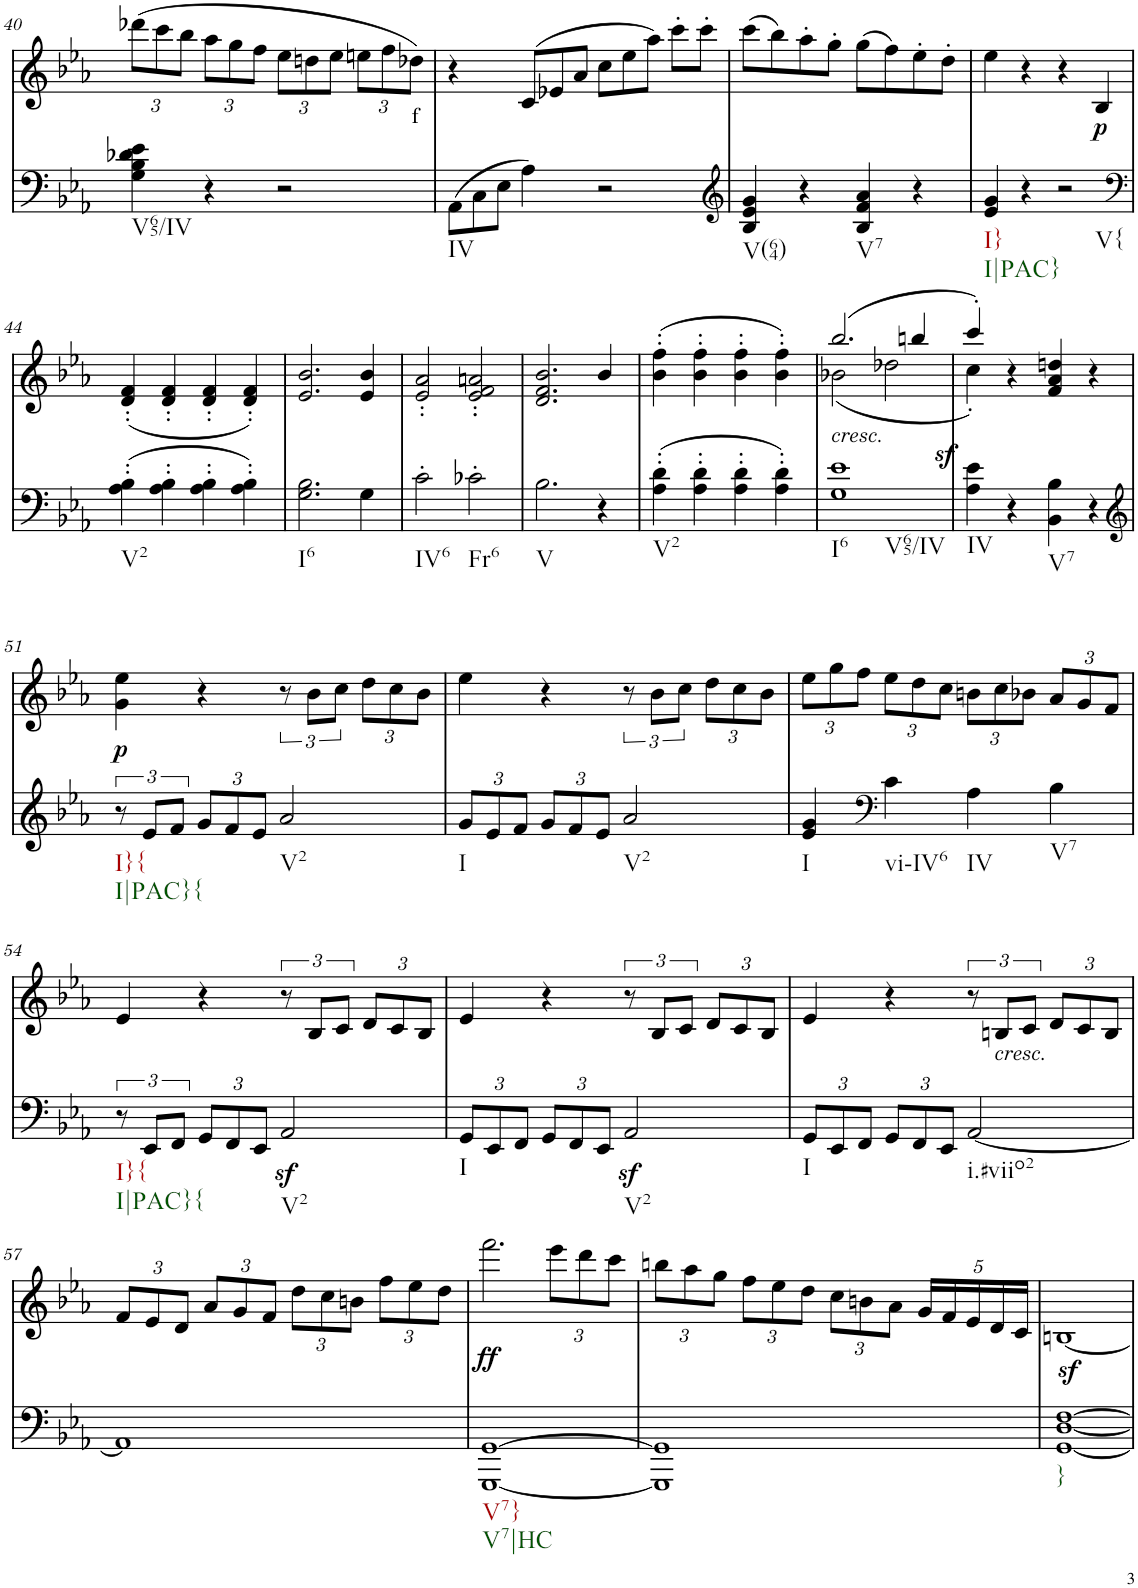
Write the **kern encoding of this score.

**kern	**kern	**text	**dynam
*part2	*part1	*part1	*part1
*staff2	*staff1	*staff1	*staff1
*I"piano	*I"piano	*	*
*I'Pno	*I'Pno	*	*
!!LO:PB:g=z
*clefF4	*clefG2	*	*
*k[b-e-a-]	*k[b-e-a-]	*	*
*c:	*c:	*	*
*M2/2	*M2/2	*	*
*met(c|)	*met(c|)	*	*
*	*Xbrackettup	*	*
=40	=40	=40	=40
!LO:TX:b:t=V65/IV	!	!	!
4G\ 4B-\ 4d-X\ 4e-\	(12ddd-X\L	.	.
.	12ccc\	.	.
.	12bb-\J	.	.
4r	12aa-\L	.	.
.	12gg\	.	.
.	12ff\J	.	.
2r	12ee-\L	.	.
.	12ddn\	.	.
.	12ee-\J	.	.
.	12een\L	.	.
.	12ff\	.	.
!	!	!LO:LY:b	!
.	12dd-X\J)	f	.
=41	=41	=41	=41
*Xbrackettup	*	*	*
!LO:TX:b:t=IV	!	!	!
(12AA-\L	4r	.	.
12C\	.	.	.
12E-\J	.	.	.
4A-\)	(12c/L	.	.
.	12e-X/	.	.
.	12a-/J	.	.
2r	12cc\L	.	.
.	12ee-\	.	.
.	12aa-\J)	.	.
.	8ccc'\L	.	.
.	8ccc'\J	.	.
=42	=42	=42	=42
*clefG2	*	*	*
!LO:TX:b:t=V(64)	!	!	!
4B-/ 4e-/ 4g/	(8ccc\L	.	.
.	8bb-\)	.	.
4r	8aa-'\	.	.
.	8gg'\J	.	.
!LO:TX:b:t=V7	!	!	!
4B-/ 4f/ 4a-/	(8gg\L	.	.
.	8ff\)	.	.
4r	8ee-'\	.	.
.	8dd'\J	.	.
=43	=43	=43	=43
!LO:TX:b:t=I}	!	!	!
!LO:TX:b:t=I|PAC}	!	!	!
4e-/ 4g/	4ee-\	.	.
4r	4r	.	.
!LO:TX:b:t=V{	!	!	!
2r	4r	.	.
!	!	!LO:LY:b	!LO:DY:b
.	4B-/	p	p
!!LO:LB:g=z
=44	=44	=44	=44
*clefF4	*	*	*
!LO:TX:b:t=V2	!	!	!
(4A-\' 4B-\'	(4d/' 4f/'	.	.
4A-\' 4B-\'	4d/' 4f/'	.	.
4A-\' 4B-\'	4d/' 4f/'	.	.
4A-\' 4B-\')	4d/' 4f/')	.	.
=45	=45	=45	=45
!LO:TX:b:t=I6	!	!	!
2.G\ 2.B-\	2.e-/ 2.b-/	.	.
4G\	4e-/ 4b-/	.	.
=46	=46	=46	=46
!LO:TX:b:t=IV6	!	!	!
2c'\	2e-/' 2a-/'	.	.
!LO:TX:b:t=Fr6	!	!	!
2c-X'\	2e-/' 2f/' 2an/'	.	.
=47	=47	=47	=47
!LO:TX:b:t=V	!	!	!
2.B-\	2.d/ 2.f/ 2.b-/	.	.
4r	4b-/	.	.
=48	=48	=48	=48
!LO:TX:b:t=V2	!	!	!
(4A-\' 4d\'	(4b-\' 4ff\'	.	.
4A-\' 4d\'	4b-\' 4ff\'	.	.
4A-\' 4d\'	4b-\' 4ff\'	.	.
4A-\' 4d\')	4b-\' 4ff\')	.	.
=49	=49	=49	=49
*	*^	*	*
!	!LO:TX:b:i:t=cresc.	!	!	!
!LO:TX:b:t=I6	!	!	!	!
!LO:TX:b:t=V65/IV	!	!	!	!
1Gz> 1e-z>	(2.bb-/	(2b-X\	.	.
.	.	2dd-X\	.	.
.	4bbn/	.	.	.
=50	=50	=50	=50	=50
!LO:TX:b:t=IV	!	!	!	!
!	!	!	!LO:LY:b	!
4A-\ 4e-\	4ccc'/)	4cc'\)	f	.
4r	4r	2.ryy	.	.
!LO:TX:b:t=V7	!	!	!	!
4BB-\ 4B-\	4f/ 4a-/ 4ddn/	.	.	.
4r	4r	.	.	.
*	*v	*v	*	*
!!LO:LB:g=z
=51	=51	=51	=51
*clefG2	*	*	*
*brackettup	*	*	*
!LO:TX:b:t=I}{	!	!	!
!LO:TX:b:t=I|PAC}{	!	!	!
!	!	!LO:LY:b	!LO:DY:b
12r	4g\ 4ee-\	p	p
12e-/L	.	.	.
12f/J	.	.	.
*Xbrackettup	*	*	*
12g/L	4r	.	.
12f/	.	.	.
12e-/J	.	.	.
*	*brackettup	*	*
!LO:TX:b:t=V2	!	!	!
2a-/	12r	.	.
.	12b-\L	.	.
.	12cc\J	.	.
*	*Xbrackettup	*	*
.	12dd\L	.	.
.	12cc\	.	.
.	12b-\J	.	.
=52	=52	=52	=52
!LO:TX:b:t=I	!	!	!
12g/L	4ee-\	.	.
12e-/	.	.	.
12f/J	.	.	.
12g/L	4r	.	.
12f/	.	.	.
12e-/J	.	.	.
*	*brackettup	*	*
!LO:TX:b:t=V2	!	!	!
2a-/	12r	.	.
.	12b-\L	.	.
.	12cc\J	.	.
*	*Xbrackettup	*	*
.	12dd\L	.	.
.	12cc\	.	.
.	12b-\J	.	.
=53	=53	=53	=53
!LO:TX:b:t=I	!	!	!
4e-/ 4g/	12ee-\L	.	.
.	12gg\	.	.
.	12ff\J	.	.
*clefF4	*	*	*
!LO:TX:b:t=vi-IV6	!	!	!
4c\	12ee-\L	.	.
.	12dd\	.	.
.	12cc\J	.	.
!LO:TX:b:t=IV	!	!	!
4A-\	12bn\L	.	.
.	12cc\	.	.
.	12b-X\J	.	.
!LO:TX:b:t=V7	!	!	!
4B-\	12a-/L	.	.
.	12g/	.	.
.	12f/J	.	.
!!LO:LB:g=z
=54	=54	=54	=54
*brackettup	*	*	*
!LO:TX:b:t=I}{	!	!	!
!LO:TX:b:t=I|PAC}{	!	!	!
12r	4e-/	.	.
12EE-/L	.	.	.
12FF/J	.	.	.
*Xbrackettup	*	*	*
12GG/L	4r	.	.
12FF/	.	.	.
12EE-/J	.	.	.
*	*brackettup	*	*
!LO:TX:b:t=V2	!	!	!
2AA-z</	12r	.	.
.	12B-/L	.	.
.	12c/J	.	.
*	*Xbrackettup	*	*
.	12d/L	.	.
.	12c/	.	.
.	12B-/J	.	.
=55	=55	=55	=55
!LO:TX:b:t=I	!	!	!
12GG/L	4e-/	.	.
12EE-/	.	.	.
12FF/J	.	.	.
12GG/L	4r	.	.
12FF/	.	.	.
12EE-/J	.	.	.
*	*brackettup	*	*
!LO:TX:b:t=V2	!	!	!
2AA-z</	12r	.	.
.	12B-/L	.	.
.	12c/J	.	.
*	*Xbrackettup	*	*
.	12d/L	.	.
.	12c/	.	.
.	12B-/J	.	.
=56	=56	=56	=56
!LO:TX:b:t=I	!	!	!
12GG/L	4e-/	.	.
12EE-/	.	.	.
12FF/J	.	.	.
12GG/L	4r	.	.
12FF/	.	.	.
12EE-/J	.	.	.
*	*brackettup	*	*
!LO:TX:b:t=i.#viio2	!	!	!
[2AA-/	12r	.	.
!	!LO:TX:b:i:t=cresc.	!	!
.	12Bn/L	.	.
.	12c/J	.	.
*	*Xbrackettup	*	*
.	12d/L	.	.
.	12c/	.	.
.	12B/J	.	.
!!LO:LB:g=z
=57	=57	=57	=57
1AA-]	12f/L	.	.
.	12e-/	.	.
.	12d/J	.	.
.	12a-/L	.	.
.	12g/	.	.
.	12f/J	.	.
.	12dd\L	.	.
.	12cc\	.	.
.	12bn\J	.	.
.	12ff\L	.	.
.	12ee-\	.	.
.	12dd\J	.	.
=58	=58	=58	=58
!LO:TX:b:t=V7}	!	!	!
!LO:TX:b:t=V7|HC	!	!	!
!	!	!LO:LY:b	!LO:DY:b
[1GGG [1GG	2.fff\	ff	ff
.	12eee-\L	.	.
.	12ddd\	.	.
.	12ccc\J	.	.
=59	=59	=59	=59
1GGG] 1GG]	12bbn\L	.	.
.	12aa-\	.	.
.	12gg\J	.	.
.	12ff\L	.	.
.	12ee-\	.	.
.	12dd\J	.	.
.	12cc\L	.	.
.	12bn\	.	.
.	12a-\J	.	.
.	20g/LL	.	.
.	20f/	.	.
.	20e-/	.	.
.	20d/	.	.
.	20c/JJ	.	.
=60	=60	=60	=60
!LO:TX:b:t=}	!	!	!
[1GGz> [1Dz> [1Fz>	[1Bn	.	.
=	=	=	=
*-	*-	*-	*-
